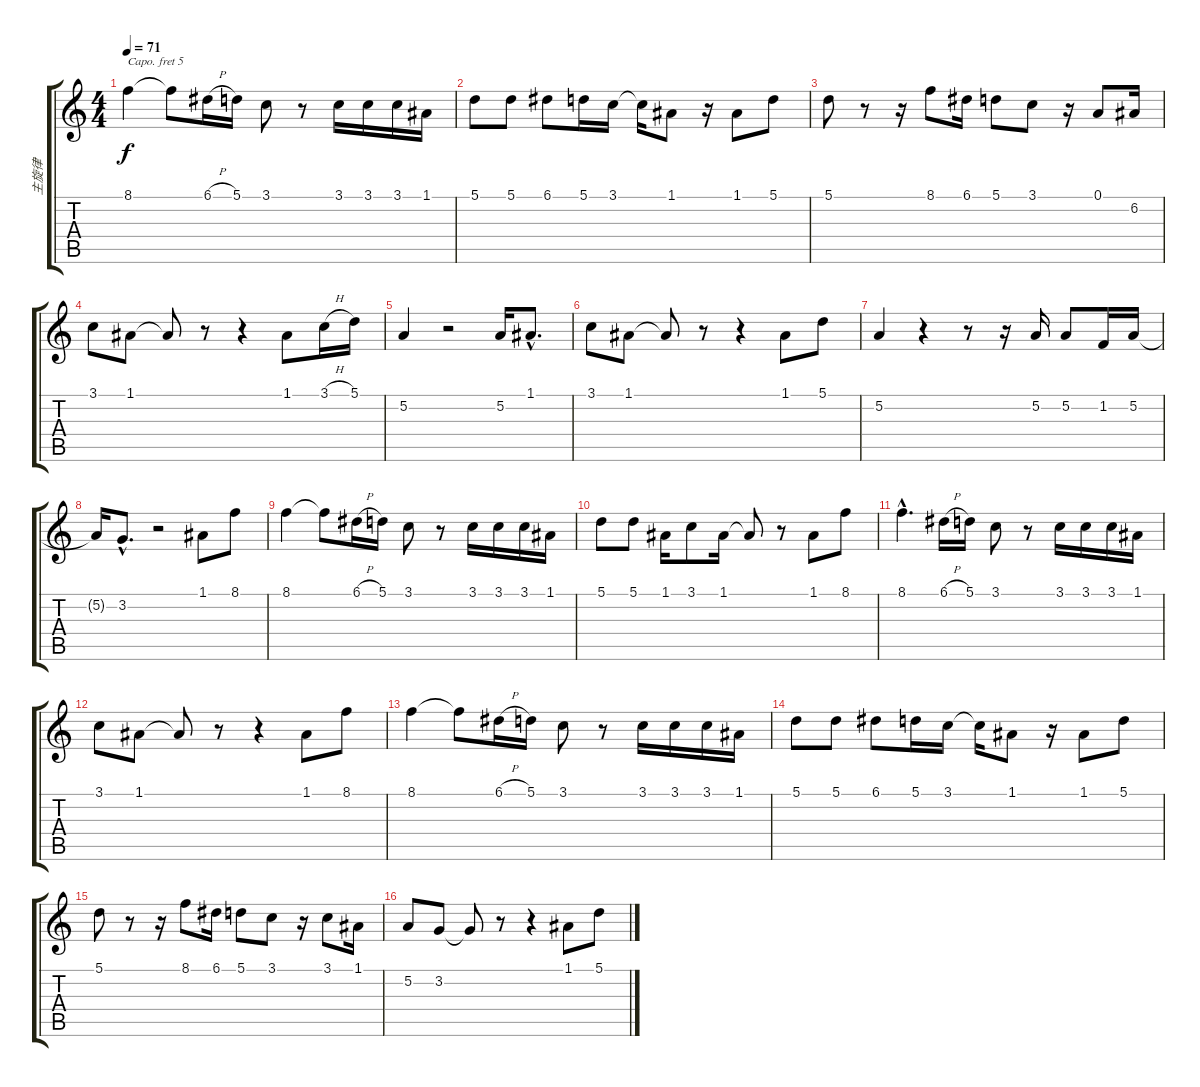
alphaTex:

\track ("主旋律" "主旋律") {instrument tenorsax}
\staff {score tabs}
\capo 5
\tuning (E4 B3 G3 D3 A2 E2) {hide}
\ts (4 4)
\tempo 71
\clef g2
\ks c
8.1.4{dy f} 8.1{t}.8 6.1{h}.16 5.1.16 3.1.8 r.8 3.1.16 3.1.16 3.1.16 1.1.16 |
5.1.8 5.1.8 6.1.8 5.1.16 3.1.16 3.1{t}.16 1.1.8 r.16 1.1.8 5.1.8 |
5.1.8 r.8 r.16 8.1.8 6.1.16 5.1.8 3.1.8 r.16 0.1.8 6.2.16 |
3.1.8 1.1.8 1.1{t}.8 r.8 r.4 1.1.8 3.1{h}.16 5.1.16 |
5.2.4 r.2 5.2.16 1.1{hac}.8{d} |
3.1.8 1.1.8 1.1{t}.8 r.8 r.4 1.1.8 5.1.8 |
5.2.4 r.4 r.8 r.16 5.2.16 5.2.8 1.2.16 5.2.16 |
5.2{t}.16 3.2{hac}.8{d} r.2 1.1.8 8.1.8 |
8.1.4 8.1{t}.8 6.1{h}.16 5.1.16 3.1.8 r.8 3.1.16 3.1.16 3.1.16 1.1.16 |
5.1.8 5.1.8 1.1.16 3.1.8 1.1.16 1.1{t}.8 r.8 1.1.8 8.1.8 |
8.1{hac}.4{d} 6.1{h}.16 5.1.16 3.1.8 r.8 3.1.16 3.1.16 3.1.16 1.1.16 |
3.1.8 1.1.8 1.1{t}.8 r.8 r.4 1.1.8 8.1.8 |
8.1.4 8.1{t}.8 6.1{h}.16 5.1.16 3.1.8 r.8 3.1.16 3.1.16 3.1.16 1.1.16 |
5.1.8 5.1.8 6.1.8 5.1.16 3.1.16 3.1{t}.16 1.1.8 r.16 1.1.8 5.1.8 |
5.1.8 r.8 r.16 8.1.8 6.1.16 5.1.8 3.1.8 r.16 3.1.8 1.1.16 |
5.2.8 3.2.8 3.2{t}.8 r.8 r.4 1.1.8 5.1.8
